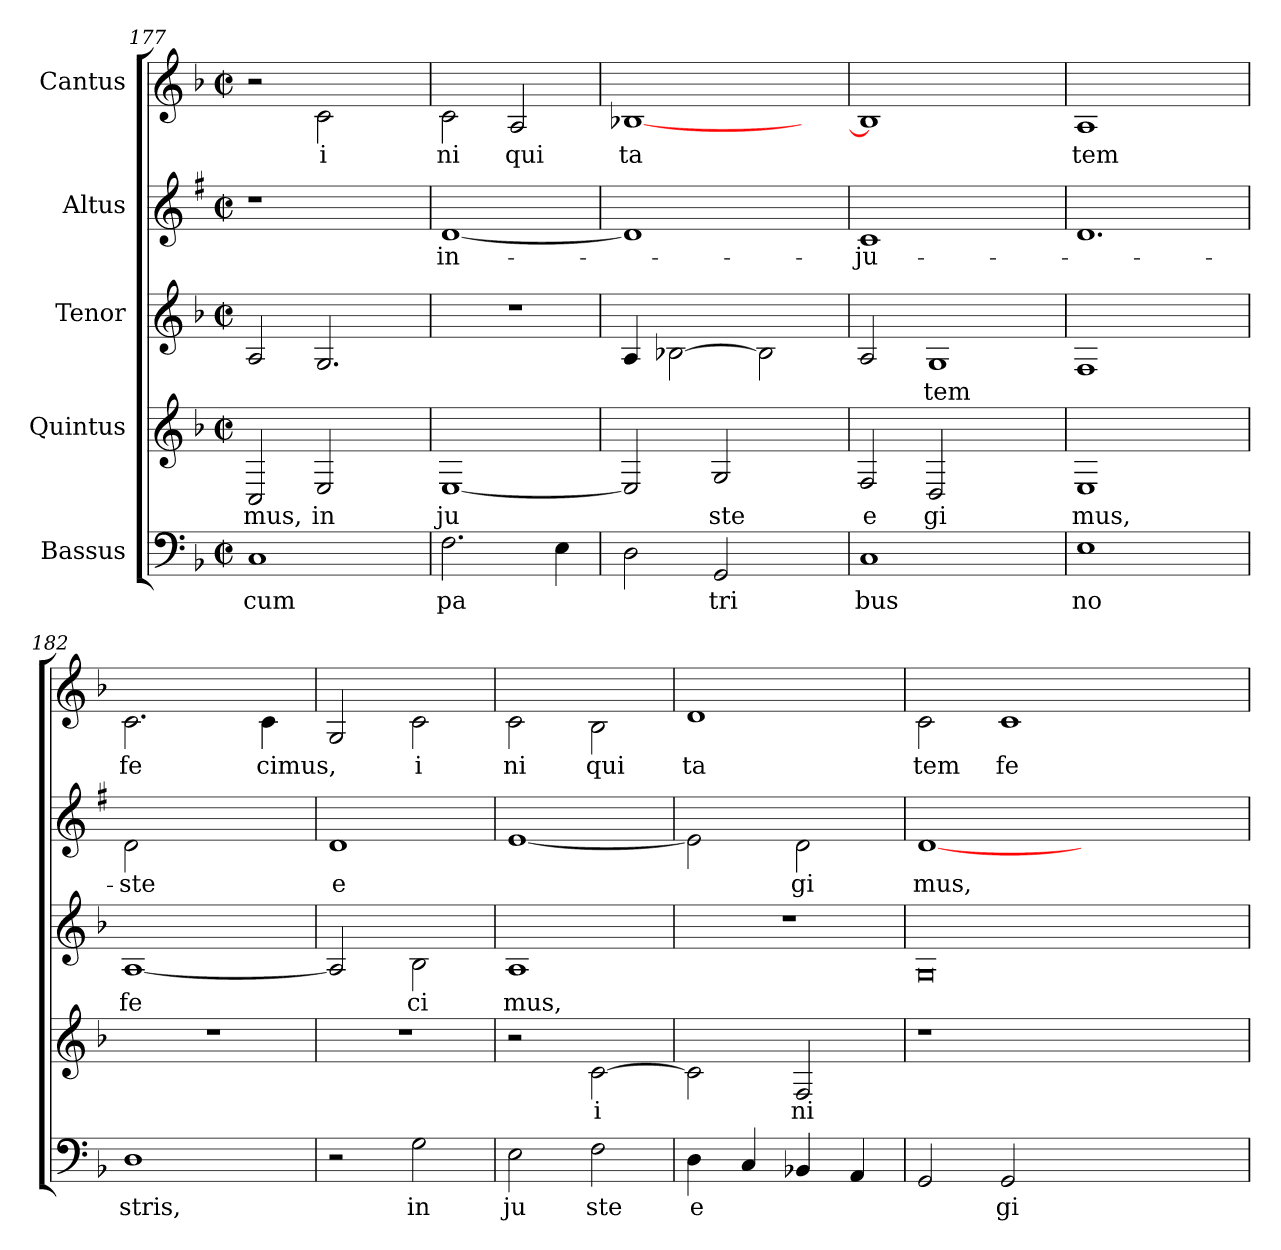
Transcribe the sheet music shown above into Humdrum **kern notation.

**kern	**text	**kern	**text	**kern	**text	**kern	**text	**kern	**text
*part5	*part5	*part4	*part4	*part3	*part3	*part2	*part2	*part1	*part1
*staff5	*staff5	*staff4	*staff4	*staff3	*staff3	*staff2	*staff2	*staff1	*staff1
*I"Bassus	*	*I"Quintus	*	*I"Tenor	*	*I"Altus	*	*I"Cantus	*
!!LO:LB:g=z
*clefF4	*	*clefG2	*	*clefG2	*	*clefG2	*	*clefG2	*
*k[b-]	*	*k[b-]	*	*k[b-]	*	*k[f#]	*	*k[b-]	*
*F:	*	*F:	*	*F:	*	*G:	*	*F:	*
*M2/2	*	*M2/2	*	*M2/2	*	*M2/2	*	*M2/2	*
*met(c|)	*	*met(c|)	*	*met(c|)	*	*met(c|)	*	*met(c|)	*
=177A	=177A	=177A	=177A	=177A	=177A	=177A	=177A	=177A	=177A
!	!LO:LY:b	!	!LO:LY:b	!	!	!	!	!	!
1C	cum	2C/	mus,	2A/	.	1r	.	2r	.
!	!	!	!LO:LY:b	!	!	!	!	!	!LO:LY:b
.	.	2E/	in	2.G/	.	.	.	2c\	i
4ryy	.	4ryy	.	.	.	4ryy	.	4ryy	.
!!LO:LB:g=z
=178A	=178A	=178A	=178A	=178A	=178A	=178A	=178A	=178A	=178A
!	!LO:LY:b	!	!LO:LY:b	!	!	!	!LO:LY:b	!	!LO:LY:b
2.F\	pa	[1E	ju	1r	.	[1d	in-	2c\	ni
!	!	!	!	!	!	!	!	!	!LO:LY:b
.	.	.	.	.	.	.	.	2A/	qui
4E\	.	.	.	.	.	.	.	.	.
!!LO:LB:g=z
=179A	=179A	=179A	=179A	=179A	=179A	=179A	=179A	=179A	=179A
!	!	!	!	!	!	!	!	!	!LO:LY:b
2D\	.	2E/]	.	4A/	.	1d]	.	[1B-X	ta
.	.	.	.	[2B-X\	.	.	.	.	.
!	!LO:LY:b	!	!LO:LY:b	!	!	!	!	!	!
2GG/	tri	2G/	ste	.	.	.	.	.	.
.	.	.	.	2B-\]	.	.	.	.	.
4ryy	.	4ryy	.	.	.	4ryy	.	4ryy	.
!!LO:LB:g=z
=180	=180	=180	=180	=180	=180	=180	=180	=180	=180
!	!LO:LY:b	!	!LO:LY:b	!	!	!	!LO:LY:b	!	!
1C	bus	2F/	e	2A/	.	1c	-ju-	1B-]	.
!	!	!	!LO:LY:b	!	!LO:LY:b	!	!	!	!
.	.	2D/	gi	1G	tem	.	.	.	.
2ryy	.	2ryy	.	.	.	2ryy	.	2ryy	.
=181	=181	=181	=181	=181	=181	=181	=181	=181	=181
!	!LO:LY:b	!	!LO:LY:b	!	!	!	!	!	!LO:LY:b
1E	no	1E	mus,	1F	.	1.d	.	1A	tem
2ryy	.	2ryy	.	2ryy	.	.	.	2ryy	.
=182	=182	=182	=182	=182	=182	=182	=182	=182	=182
!	!LO:LY:b	!	!	!	!LO:LY:b	!	!LO:LY:b	!	!LO:LY:b
1D	stris,	1r	.	[1A	fe	2d\	-ste	2.c\	fe
.	.	.	.	.	.	2ryy	.	.	.
!	!	!	!	!	!	!	!	!	!LO:LY:b
.	.	.	.	.	.	.	.	4c\	cimus,
!!LO:LB:g=z
=182A	=182A	=182A	=182A	=182A	=182A	=182A	=182A	=182A	=182A
!	!	!	!	!	!	!	!LO:LY:b	!	!
2r	.	1r	.	2A/]	.	1d	e	2G/	.
!	!LO:LY:b	!	!	!	!LO:LY:b	!	!	!	!LO:LY:b
2G\	in	.	.	2B-\	ci	.	.	2c\	i
!!LO:LB:g=z
=183A	=183A	=183A	=183A	=183A	=183A	=183A	=183A	=183A	=183A
!	!LO:LY:b	!	!	!	!LO:LY:b	!	!	!	!LO:LY:b
2E\	ju	2r	.	1A	mus,	[1e	.	2c\	ni
!	!LO:LY:b	!	!LO:LY:b	!	!	!	!	!	!LO:LY:b
2F\	ste	[2c\	i	.	.	.	.	2B-\	qui
=184A	=184A	=184A	=184A	=184A	=184A	=184A	=184A	=184A	=184A
!	!LO:LY:b	!	!	!	!	!	!	!	!LO:LY:b
4D\	e	2c\]	.	1r	.	2e\]	.	1d	ta
4C/	.	.	.	.	.	.	.	.	.
!	!	!	!LO:LY:b	!	!	!	!LO:LY:b	!	!
4BB-X/	.	2F/	ni	.	.	2d\	gi	.	.
4AA/	.	.	.	.	.	.	.	.	.
!!LO:LB:g=z
=185	=185	=185	=185	=185	=185	=185	=185	=185	=185
!	!	!	!	!	!	!	!LO:LY:b	!	!LO:LY:b
2GG/	.	1r	.	0G	.	[1d	mus,	2c\	tem
!	!LO:LY:b	!	!	!	!	!	!	!	!LO:LY:b
2GG/	gi	.	.	.	.	.	.	1c	fe-
1ryy	.	1ryy	.	.	.	1ryy	.	.	.
.	.	.	.	.	.	.	.	2ryy	.
=	=	=	=	=	=	=	=	=	=
*-	*-	*-	*-	*-	*-	*-	*-	*-	*-
